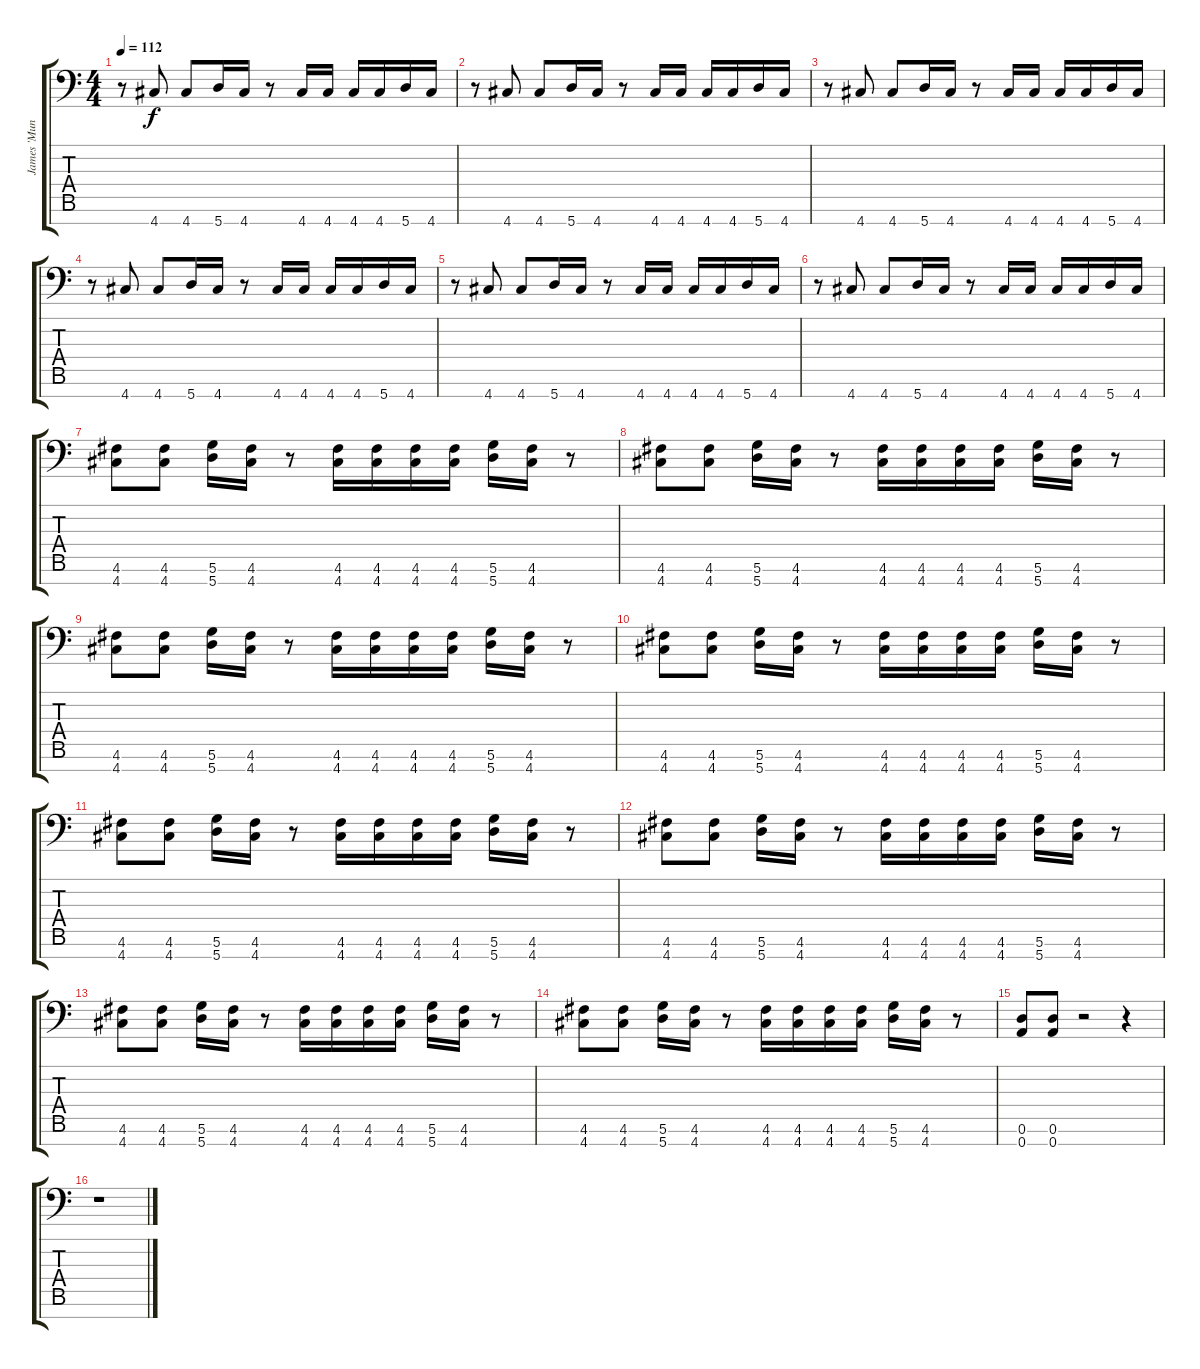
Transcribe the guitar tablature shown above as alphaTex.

\track ("James 'Munky' Shaffer" "James 'Mun") {instrument distortionguitar}
\staff {score tabs}
\tuning (D4 A3 F3 C3 G2 D2 A1) {hide}
\ts (4 4)
\tempo 112
\clef f4
\ks c
r.8{dy f volume 10 instrument electricguitarjazz} 4.7.8 4.7.8 5.7.16 4.7.16 r.8 4.7.16 4.7.16 4.7.16 4.7.16 5.7.16 4.7.16 |
r.8{volume 10 instrument electricguitarjazz} 4.7.8 4.7.8 5.7.16 4.7.16 r.8 4.7.16 4.7.16 4.7.16 4.7.16 5.7.16 4.7.16 |
r.8{volume 10 instrument electricguitarjazz} 4.7.8 4.7.8 5.7.16 4.7.16 r.8 4.7.16 4.7.16 4.7.16 4.7.16 5.7.16 4.7.16 |
r.8{volume 10 instrument electricguitarjazz} 4.7.8 4.7.8 5.7.16 4.7.16 r.8 4.7.16 4.7.16 4.7.16 4.7.16 5.7.16 4.7.16 |
r.8{volume 10 instrument electricguitarjazz} 4.7.8 4.7.8 5.7.16 4.7.16 r.8 4.7.16 4.7.16 4.7.16 4.7.16 5.7.16 4.7.16 |
r.8{volume 10 instrument electricguitarjazz} 4.7.8 4.7.8 5.7.16 4.7.16 r.8 4.7.16 4.7.16 4.7.16 4.7.16 5.7.16 4.7.16 |
(4.6 4.7).8{volume 13 balance 0 instrument distortionguitar} (4.6 4.7).8 (5.6 5.7).16 (4.6 4.7).16 r.8 (4.6 4.7).16 (4.6 4.7).16 (4.6 4.7).16 (4.6 4.7).16 (5.6 5.7).16 (4.6 4.7).16 r.8 |
(4.6 4.7).8{volume 13 balance 0 instrument distortionguitar} (4.6 4.7).8 (5.6 5.7).16 (4.6 4.7).16 r.8 (4.6 4.7).16 (4.6 4.7).16 (4.6 4.7).16 (4.6 4.7).16 (5.6 5.7).16 (4.6 4.7).16 r.8 |
(4.6 4.7).8{volume 13 balance 0 instrument distortionguitar} (4.6 4.7).8 (5.6 5.7).16 (4.6 4.7).16 r.8 (4.6 4.7).16 (4.6 4.7).16 (4.6 4.7).16 (4.6 4.7).16 (5.6 5.7).16 (4.6 4.7).16 r.8 |
(4.6 4.7).8{volume 13 balance 0 instrument distortionguitar} (4.6 4.7).8 (5.6 5.7).16 (4.6 4.7).16 r.8 (4.6 4.7).16 (4.6 4.7).16 (4.6 4.7).16 (4.6 4.7).16 (5.6 5.7).16 (4.6 4.7).16 r.8 |
(4.6 4.7).8{volume 13 balance 0 instrument distortionguitar} (4.6 4.7).8 (5.6 5.7).16 (4.6 4.7).16 r.8 (4.6 4.7).16 (4.6 4.7).16 (4.6 4.7).16 (4.6 4.7).16 (5.6 5.7).16 (4.6 4.7).16 r.8 |
(4.6 4.7).8{volume 13 balance 0 instrument distortionguitar} (4.6 4.7).8 (5.6 5.7).16 (4.6 4.7).16 r.8 (4.6 4.7).16 (4.6 4.7).16 (4.6 4.7).16 (4.6 4.7).16 (5.6 5.7).16 (4.6 4.7).16 r.8 |
(4.6 4.7).8{volume 13 balance 0 instrument distortionguitar} (4.6 4.7).8 (5.6 5.7).16 (4.6 4.7).16 r.8 (4.6 4.7).16 (4.6 4.7).16 (4.6 4.7).16 (4.6 4.7).16 (5.6 5.7).16 (4.6 4.7).16 r.8 |
(4.6 4.7).8{volume 13 balance 0 instrument distortionguitar} (4.6 4.7).8 (5.6 5.7).16 (4.6 4.7).16 r.8 (4.6 4.7).16 (4.6 4.7).16 (4.6 4.7).16 (4.6 4.7).16 (5.6 5.7).16 (4.6 4.7).16 r.8 |
(0.6 0.7).8 (0.6 0.7).8 r.2 r.4 |
r.1
